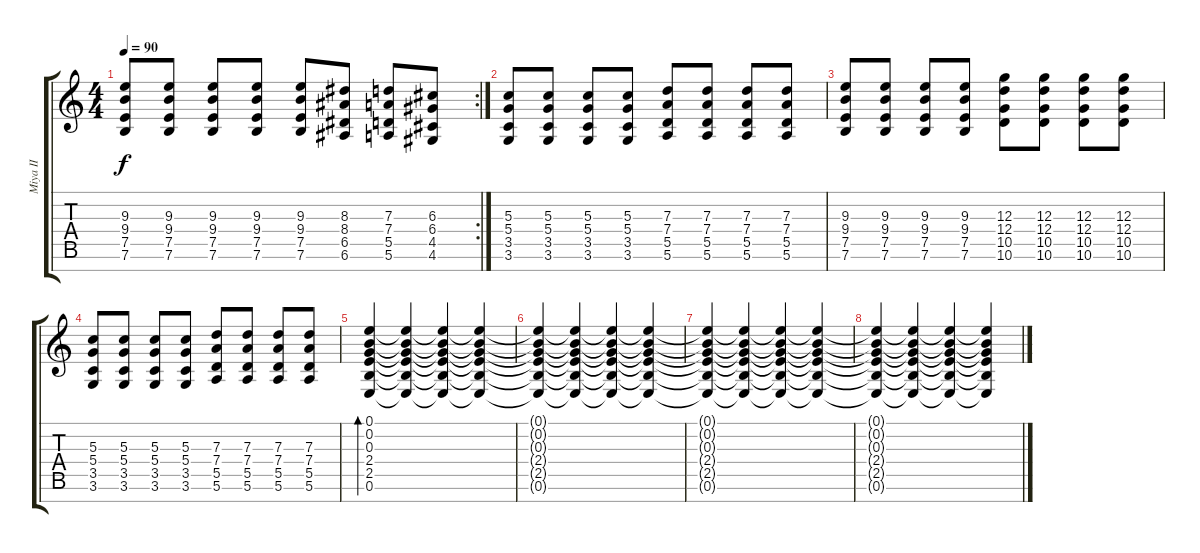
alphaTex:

\track ("Miya II" "Miya II") {instrument distortionguitar}
\staff {score tabs}
\tuning (E4 B3 G3 D3 A2 E2 B1) {hide}
\rc 2
\ts (4 4)
\tempo 90
\clef g2
\ks c
(9.3 9.4 7.5 7.6).8{dy f} (9.3 9.4 7.5 7.6).8 (9.3 9.4 7.5 7.6).8 (9.3 9.4 7.5 7.6).8 (9.3 9.4 7.5 7.6).8 (8.3 8.4 6.5 6.6).8 (7.3 7.4 5.5 5.6).8 (6.3 6.4 4.5 4.6).8 |
(5.3 5.4 3.5 3.6).8 (5.3 5.4 3.5 3.6).8 (5.3 5.4 3.5 3.6).8 (5.3 5.4 3.5 3.6).8 (7.3 7.4 5.5 5.6).8 (7.3 7.4 5.5 5.6).8 (7.3 7.4 5.5 5.6).8 (7.3 7.4 5.5 5.6).8 |
(9.3 9.4 7.5 7.6).8 (9.3 9.4 7.5 7.6).8 (9.3 9.4 7.5 7.6).8 (9.3 9.4 7.5 7.6).8 (12.3 12.4 10.5 10.6).8 (12.3 12.4 10.5 10.6).8 (12.3 12.4 10.5 10.6).8 (12.3 12.4 10.5 10.6).8 |
(5.3 5.4 3.5 3.6).8 (5.3 5.4 3.5 3.6).8 (5.3 5.4 3.5 3.6).8 (5.3 5.4 3.5 3.6).8 (7.3 7.4 5.5 5.6).8 (7.3 7.4 5.5 5.6).8 (7.3 7.4 5.5 5.6).8 (7.3 7.4 5.5 5.6).8 |
(0.1 0.2 0.3 2.4 2.5 0.6).4{bd 60} (0.1{t} 0.2{t} 0.3{t} 2.4{t} 2.5{t} 0.6{t}).4{volume 14} (0.1{t} 0.2{t} 0.3{t} 2.4{t} 2.5{t} 0.6{t}).4{volume 13} (0.1{t} 0.2{t} 0.3{t} 2.4{t} 2.5{t} 0.6{t}).4{volume 13} |
(0.1{t} 0.2{t} 0.3{t} 2.4{t} 2.5{t} 0.6{t}).4{volume 12} (0.1{t} 0.2{t} 0.3{t} 2.4{t} 2.5{t} 0.6{t}).4{volume 11} (0.1{t} 0.2{t} 0.3{t} 2.4{t} 2.5{t} 0.6{t}).4{volume 11} (0.1{t} 0.2{t} 0.3{t} 2.4{t} 2.5{t} 0.6{t}).4{volume 10} |
(0.1{t} 0.2{t} 0.3{t} 2.4{t} 2.5{t} 0.6{t}).4{volume 9} (0.1{t} 0.2{t} 0.3{t} 2.4{t} 2.5{t} 0.6{t}).4{volume 8} (0.1{t} 0.2{t} 0.3{t} 2.4{t} 2.5{t} 0.6{t}).4{volume 7} (0.1{t} 0.2{t} 0.3{t} 2.4{t} 2.5{t} 0.6{t}).4{volume 6} |
(0.1{t} 0.2{t} 0.3{t} 2.4{t} 2.5{t} 0.6{t}).4{volume 5} (0.1{t} 0.2{t} 0.3{t} 2.4{t} 2.5{t} 0.6{t}).4{volume 4} (0.1{t} 0.2{t} 0.3{t} 2.4{t} 2.5{t} 0.6{t}).4{volume 2} (0.1{t} 0.2{t} 0.3{t} 2.4{t} 2.5{t} 0.6{t}).4{volume 0}
